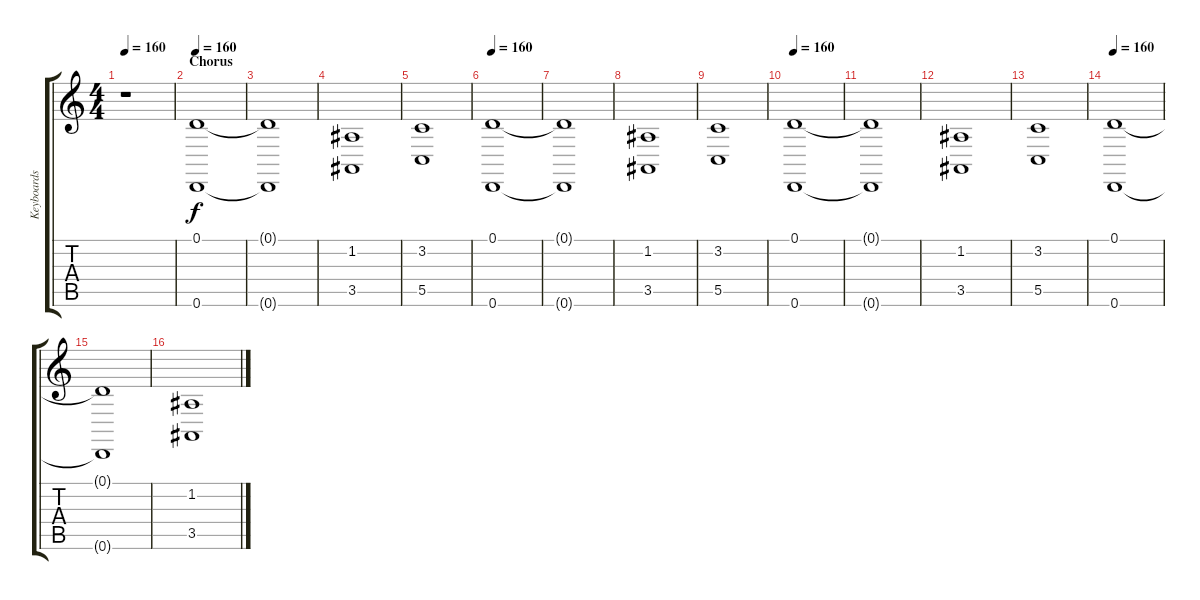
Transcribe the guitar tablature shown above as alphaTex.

\track ("Keyboards III" "Keyboards ") {instrument tremolostrings}
\staff {score tabs}
\tuning (D4 A3 F3 C3 G2 D2) {hide}
\ts (4 4)
\tempo 160
\clef g2
\ks c
r.1{dy f} |
\section ("" "Chorus")
\tempo 160
(0.1 0.6).1 |
(0.1{t} 0.6{t}).1 |
(1.2 3.5).1 |
(3.2 5.5).1 |
\tempo 160
(0.1 0.6).1 |
(0.1{t} 0.6{t}).1 |
(1.2 3.5).1 |
(3.2 5.5).1 |
\tempo 160
(0.1 0.6).1 |
(0.1{t} 0.6{t}).1 |
(1.2 3.5).1 |
(3.2 5.5).1 |
\tempo 160
(0.1 0.6).1 |
(0.1{t} 0.6{t}).1 |
(1.2 3.5).1
